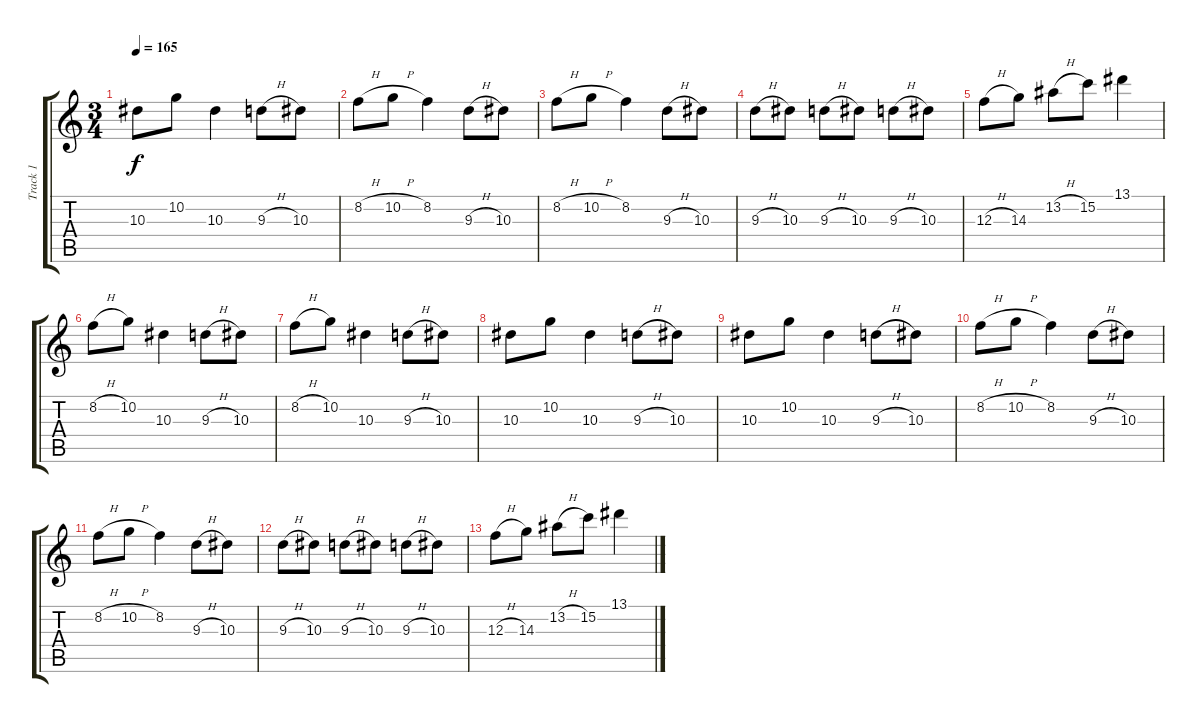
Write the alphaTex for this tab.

\track ("Track 1" "Track 1") {instrument distortionguitar}
\staff {score tabs}
\tuning (D4 A3 F3 C3 G2 C2) {hide}
\ts (3 4)
\tempo 165
\clef g2
\ks c
10.3.8{dy f} 10.2.8 10.3.4 9.3{h}.8 10.3.8 |
8.2{h}.8 10.2{h}.8 8.2.4 9.3{h}.8 10.3.8 |
8.2{h}.8 10.2{h}.8 8.2.4 9.3{h}.8 10.3.8 |
9.3{h}.8 10.3.8 9.3{h}.8 10.3.8 9.3{h}.8 10.3.8 |
12.3{h}.8 14.3.8 13.2{h}.8 15.2.8 13.1.4 |
8.2{h}.8{volume 6} 10.2.8 10.3.4 9.3{h}.8 10.3.8 |
8.2{h}.8 10.2.8 10.3.4 9.3{h}.8 10.3.8 |
10.3.8{volume 4} 10.2.8 10.3.4 9.3{h}.8 10.3.8 |
10.3.8 10.2.8 10.3.4 9.3{h}.8 10.3.8 |
8.2{h}.8 10.2{h}.8 8.2.4 9.3{h}.8 10.3.8 |
8.2{h}.8 10.2{h}.8 8.2.4 9.3{h}.8 10.3.8 |
9.3{h}.8 10.3.8 9.3{h}.8 10.3.8 9.3{h}.8 10.3.8 |
12.3{h}.8 14.3.8 13.2{h}.8 15.2.8 13.1.4
